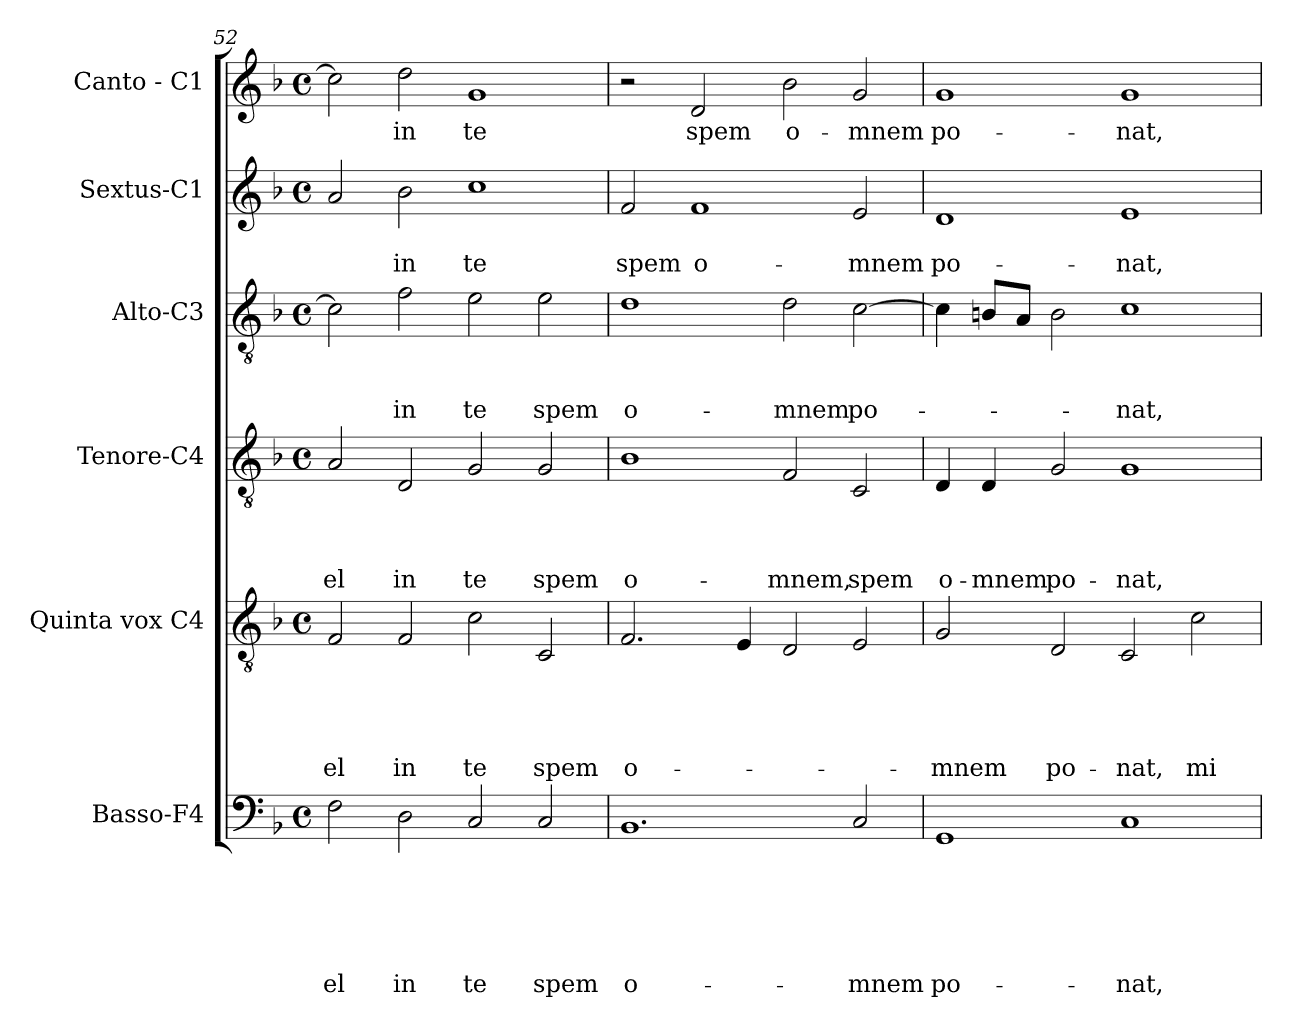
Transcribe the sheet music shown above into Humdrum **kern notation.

**kern	**text	**text	**text	**text	**text	**text	**kern	**text	**text	**text	**text	**text	**kern	**text	**text	**text	**text	**kern	**text	**text	**text	**kern	**text	**text	**kern	**text
*part6	*part6	*part6	*part6	*part6	*part6	*part6	*part5	*part5	*part5	*part5	*part5	*part5	*part4	*part4	*part4	*part4	*part4	*part3	*part3	*part3	*part3	*part2	*part2	*part2	*part1	*part1
*staff6	*staff6	*staff6	*staff6	*staff6	*staff6	*staff6	*staff5	*staff5	*staff5	*staff5	*staff5	*staff5	*staff4	*staff4	*staff4	*staff4	*staff4	*staff3	*staff3	*staff3	*staff3	*staff2	*staff2	*staff2	*staff1	*staff1
*I"Basso-F4	*	*	*	*	*	*	*I"Quinta vox C4	*	*	*	*	*	*I"Tenore-C4	*	*	*	*	*I"Alto-C3	*	*	*	*I"Sextus-C1	*	*	*I"Canto - C1	*
*clefF4	*	*	*	*	*	*	*clefGv2	*	*	*	*	*	*clefGv2	*	*	*	*	*clefGv2	*	*	*	*clefG2	*	*	*clefG2	*
*k[b-]	*	*	*	*	*	*	*k[b-]	*	*	*	*	*	*k[b-]	*	*	*	*	*k[b-]	*	*	*	*k[b-]	*	*	*k[b-]	*
*F:	*	*	*	*	*	*	*F:	*	*	*	*	*	*F:	*	*	*	*	*F:	*	*	*	*F:	*	*	*F:	*
*M4/4	*	*	*	*	*	*	*M4/4	*	*	*	*	*	*M4/4	*	*	*	*	*M4/4	*	*	*	*M4/4	*	*	*M4/4	*
*met(c)	*	*	*	*	*	*	*met(c)	*	*	*	*	*	*met(c)	*	*	*	*	*met(c)	*	*	*	*met(c)	*	*	*met(c)	*
=52	=52	=52	=52	=52	=52	=52	=52	=52	=52	=52	=52	=52	=52	=52	=52	=52	=52	=52	=52	=52	=52	=52	=52	=52	=52	=52
!	!	!	!	!	!	!LO:LY:b	!	!	!	!	!	!LO:LY:b	!	!	!	!	!LO:LY:b	!	!	!	!	!	!	!	!	!
2F\	.	.	.	.	.	-el	2F/	.	.	.	.	-el	2A/	.	.	.	-el	2c\]	.	.	.	2a/	.	.	2cc\]	.
!	!	!	!	!	!	!LO:LY:b	!	!	!	!	!	!LO:LY:b	!	!	!	!	!LO:LY:b	!	!	!	!LO:LY:b	!	!	!LO:LY:b	!	!LO:LY:b
2D\	.	.	.	.	.	in	2F/	.	.	.	.	in	2D/	.	.	.	in	2f\	.	.	in	2b-\	.	in	2dd\	in
!	!	!	!	!	!	!LO:LY:b	!	!	!	!	!	!LO:LY:b	!	!	!	!	!LO:LY:b	!	!	!	!LO:LY:b	!	!	!LO:LY:b	!	!LO:LY:b
2C/	.	.	.	.	.	te	2c\	.	.	.	.	te	2G/	.	.	.	te	2e\	.	.	te	1cc	.	te	1g	te
!	!	!	!	!	!	!LO:LY:b	!	!	!	!	!	!LO:LY:b	!	!	!	!	!LO:LY:b	!	!	!	!LO:LY:b	!	!	!	!	!
2C/	.	.	.	.	.	spem	2C/	.	.	.	.	spem	2G/	.	.	.	spem	2e\	.	.	spem	.	.	.	.	.
!!LO:PB:g=z
=53	=53	=53	=53	=53	=53	=53	=53	=53	=53	=53	=53	=53	=53	=53	=53	=53	=53	=53	=53	=53	=53	=53	=53	=53	=53	=53
!	!	!	!	!	!	!LO:LY:b	!	!	!	!	!	!LO:LY:b	!	!	!	!	!LO:LY:b	!	!	!	!LO:LY:b	!	!	!LO:LY:b	!	!
1.BB-	.	.	.	.	.	o-	2.F/	.	.	.	.	o-	1B-	.	.	.	o-	1d	.	.	o-	2f/	.	spem	2r	.
!	!	!	!	!	!	!	!	!	!	!	!	!	!	!	!	!	!	!	!	!	!	!	!	!LO:LY:b	!	!LO:LY:b
.	.	.	.	.	.	.	.	.	.	.	.	.	.	.	.	.	.	.	.	.	.	1f	.	o-	2d/	spem
.	.	.	.	.	.	.	4E/	.	.	.	.	.	.	.	.	.	.	.	.	.	.	.	.	.	.	.
!	!	!	!	!	!	!	!	!	!	!	!	!	!	!	!	!	!LO:LY:b	!	!	!	!LO:LY:b	!	!	!	!	!LO:LY:b
.	.	.	.	.	.	.	2D/	.	.	.	.	.	2F/	.	.	.	-mnem,	2d\	.	.	-mnem	.	.	.	2b-\	o-
!	!	!	!	!	!	!LO:LY:b	!	!	!	!	!	!	!	!	!	!	!LO:LY:b	!	!	!	!LO:LY:b	!	!	!LO:LY:b	!	!LO:LY:b
2C/	.	.	.	.	.	-mnem	2E/	.	.	.	.	.	2C/	.	.	.	spem	[>2c\	.	.	po-	2e/	.	-mnem	2g/	-mnem
=54	=54	=54	=54	=54	=54	=54	=54	=54	=54	=54	=54	=54	=54	=54	=54	=54	=54	=54	=54	=54	=54	=54	=54	=54	=54	=54
!	!	!	!	!	!	!LO:LY:b	!	!	!	!	!	!LO:LY:b	!	!	!	!	!LO:LY:b	!	!	!	!	!	!	!LO:LY:b	!	!LO:LY:b
1GG	.	.	.	.	.	po-	2G/	.	.	.	.	-mnem	4D/	.	.	.	o-	4c\]	.	.	.	1d	.	po-	1g	po-
!	!	!	!	!	!	!	!	!	!	!	!	!	!	!	!	!	!LO:LY:b	!	!	!	!	!	!	!	!	!
.	.	.	.	.	.	.	.	.	.	.	.	.	4D/	.	.	.	-mnem	8Bn/L	.	.	.	.	.	.	.	.
.	.	.	.	.	.	.	.	.	.	.	.	.	.	.	.	.	.	8A/J	.	.	.	.	.	.	.	.
!	!	!	!	!	!	!	!	!	!	!	!	!LO:LY:b	!	!	!	!	!LO:LY:b	!	!	!	!	!	!	!	!	!
.	.	.	.	.	.	.	2D/	.	.	.	.	po-	2G/	.	.	.	po-	2B\	.	.	.	.	.	.	.	.
!	!	!	!	!	!	!LO:LY:b	!	!	!	!	!	!LO:LY:b	!	!	!	!	!LO:LY:b	!	!	!	!LO:LY:b	!	!	!LO:LY:b	!	!LO:LY:b
1C	.	.	.	.	.	-nat,	2C/	.	.	.	.	-nat,	1G	.	.	.	-nat,	1c	.	.	-nat,	1e	.	-nat,	1g	-nat,
!	!	!	!	!	!	!	!	!	!	!	!	!LO:LY:b	!	!	!	!	!	!	!	!	!	!	!	!	!	!
.	.	.	.	.	.	.	2c\	.	.	.	.	mi-	.	.	.	.	.	.	.	.	.	.	.	.	.	.
=	=	=	=	=	=	=	=	=	=	=	=	=	=	=	=	=	=	=	=	=	=	=	=	=	=	=
*-	*-	*-	*-	*-	*-	*-	*-	*-	*-	*-	*-	*-	*-	*-	*-	*-	*-	*-	*-	*-	*-	*-	*-	*-	*-	*-
